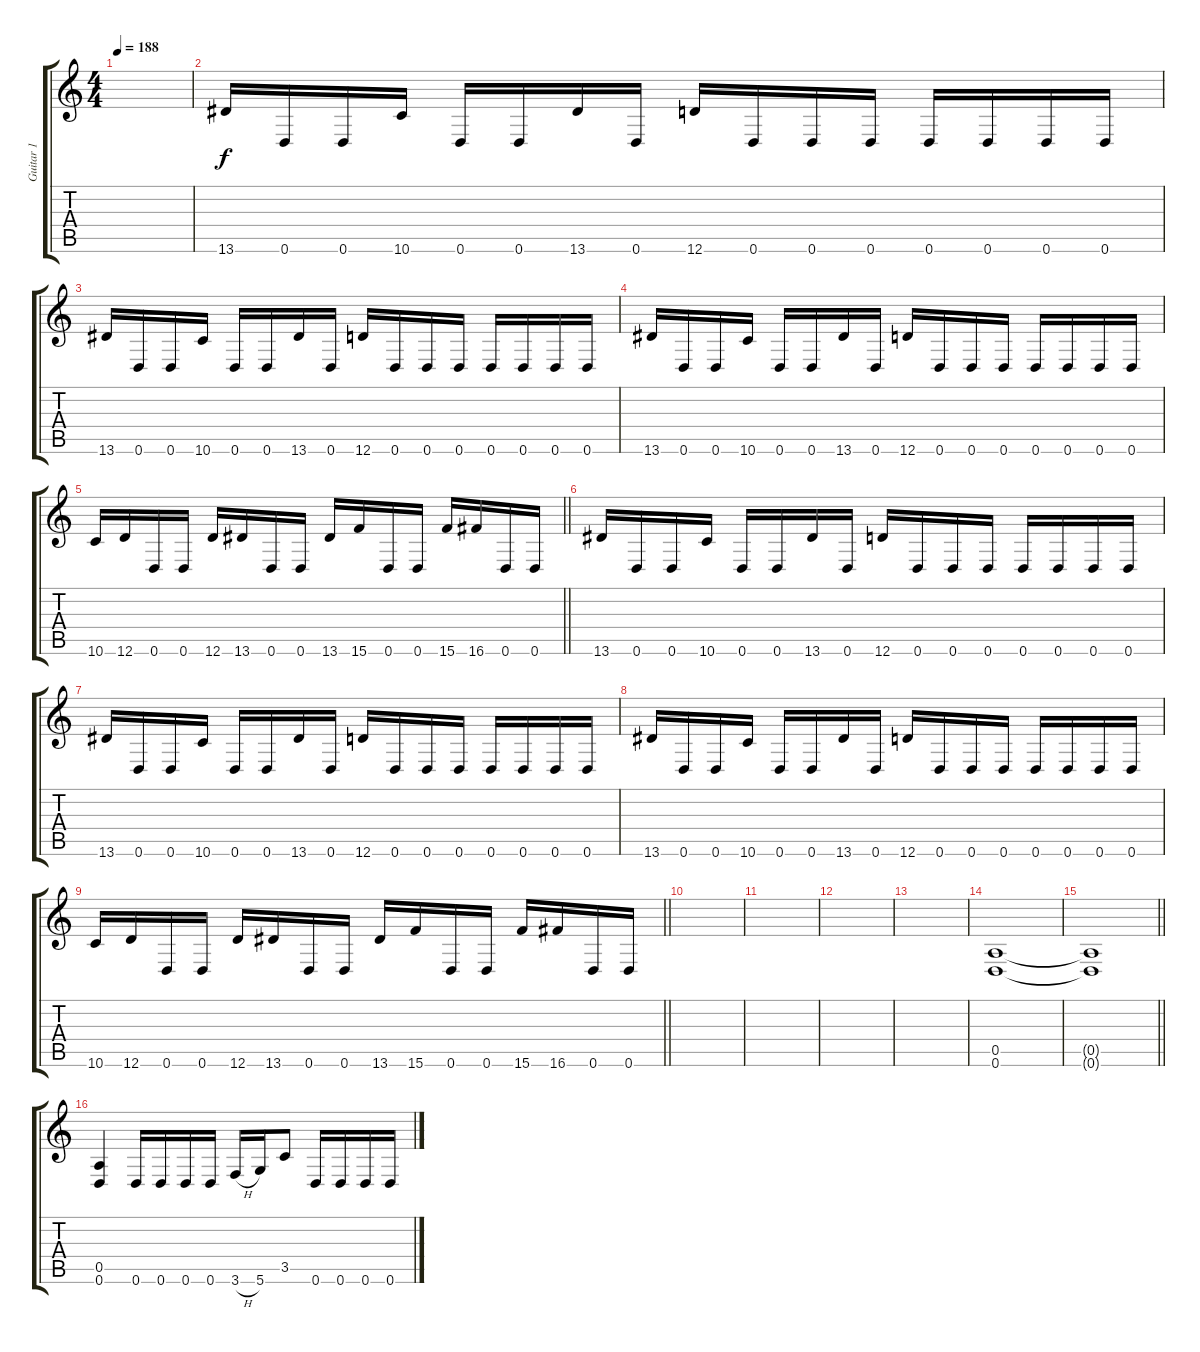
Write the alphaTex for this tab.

\track ("Guitar 1" "Guitar 1") {instrument distortionguitar}
\staff {score tabs}
\tuning (E4 B3 G3 D3 A2 D2) {hide}
\ts (4 4)
\tempo 188
\clef g2
\ks c
|
13.6.16 0.6.16 0.6.16 10.6.16 0.6.16 0.6.16 13.6.16 0.6.16 12.6.16 0.6.16 0.6.16 0.6.16 0.6.16 0.6.16 0.6.16 0.6.16 |
13.6.16 0.6.16 0.6.16 10.6.16 0.6.16 0.6.16 13.6.16 0.6.16 12.6.16 0.6.16 0.6.16 0.6.16 0.6.16 0.6.16 0.6.16 0.6.16 |
13.6.16 0.6.16 0.6.16 10.6.16 0.6.16 0.6.16 13.6.16 0.6.16 12.6.16 0.6.16 0.6.16 0.6.16 0.6.16 0.6.16 0.6.16 0.6.16 |
\barLineRight lightlight
10.6.16 12.6.16 0.6.16 0.6.16 12.6.16 13.6.16 0.6.16 0.6.16 13.6.16 15.6.16 0.6.16 0.6.16 15.6.16 16.6.16 0.6.16 0.6.16 |
13.6.16 0.6.16 0.6.16 10.6.16 0.6.16 0.6.16 13.6.16 0.6.16 12.6.16 0.6.16 0.6.16 0.6.16 0.6.16 0.6.16 0.6.16 0.6.16 |
13.6.16 0.6.16 0.6.16 10.6.16 0.6.16 0.6.16 13.6.16 0.6.16 12.6.16 0.6.16 0.6.16 0.6.16 0.6.16 0.6.16 0.6.16 0.6.16 |
13.6.16 0.6.16 0.6.16 10.6.16 0.6.16 0.6.16 13.6.16 0.6.16 12.6.16 0.6.16 0.6.16 0.6.16 0.6.16 0.6.16 0.6.16 0.6.16 |
\barLineRight lightlight
10.6.16 12.6.16 0.6.16 0.6.16 12.6.16 13.6.16 0.6.16 0.6.16 13.6.16 15.6.16 0.6.16 0.6.16 15.6.16 16.6.16 0.6.16 0.6.16 |
|
|
|
|
(0.5 0.6).1 |
\barLineRight lightlight
(0.5{t} 0.6{t}).1 |
\section ("" "")
(0.5 0.6).4 0.6.16 0.6.16 0.6.16 0.6.16 3.6{h}.16 5.6.16 3.5.8 0.6.16 0.6.16 0.6.16 0.6.16
